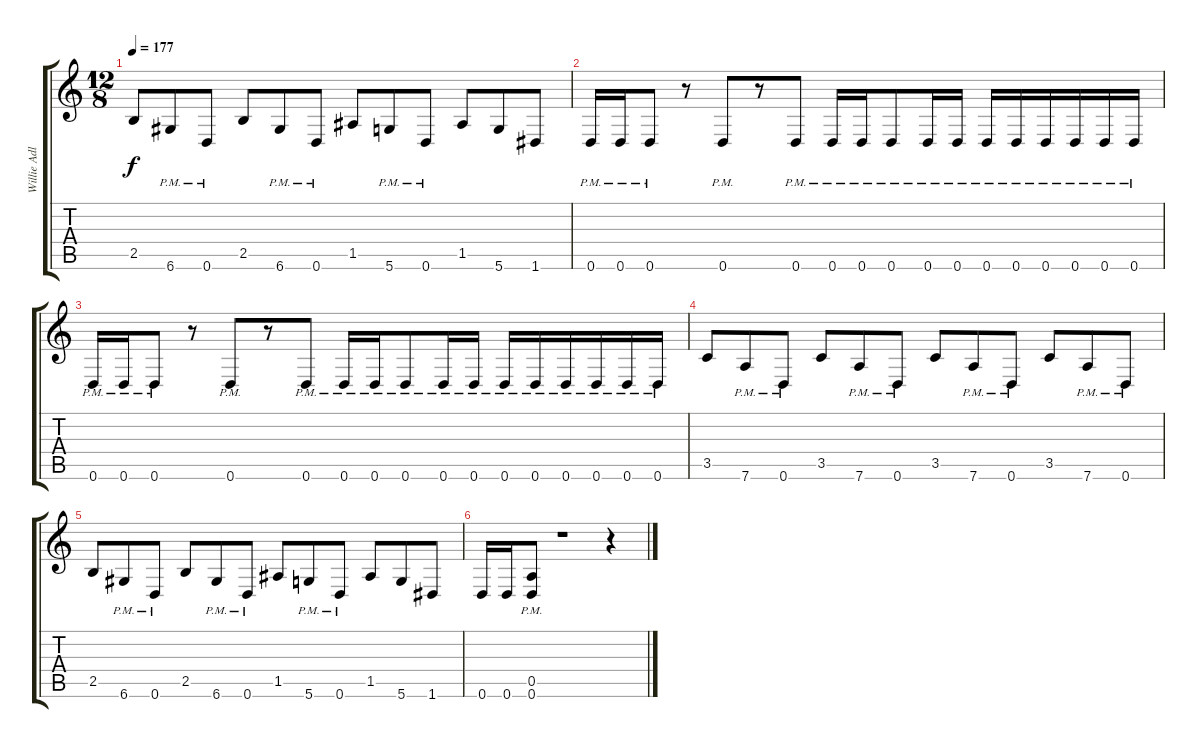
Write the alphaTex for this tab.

\track ("Willie Adler" "Willie Adl") {instrument distortionguitar}
\staff {score tabs}
\tuning (E4 B3 G3 D3 A2 D2) {hide}
\ts (12 8)
\tempo 177
\clef g2
\ks c
2.5.8{dy f} 6.6{pm}.8 0.6{pm}.8 2.5.8 6.6{pm}.8 0.6{pm}.8 1.5.8 5.6{pm}.8 0.6{pm}.8 1.5.8 5.6.8 1.6.8 |
0.6{pm}.16 0.6{pm}.16 0.6{pm}.8 r.8 0.6{pm}.8 r.8 0.6{pm}.8 0.6{pm}.16 0.6{pm}.16 0.6{pm}.8 0.6{pm}.16 0.6{pm}.16 0.6{pm}.16 0.6{pm}.16 0.6{pm}.16 0.6{pm}.16 0.6{pm}.16 0.6{pm}.16 |
0.6{pm}.16 0.6{pm}.16 0.6{pm}.8 r.8 0.6{pm}.8 r.8 0.6{pm}.8 0.6{pm}.16 0.6{pm}.16 0.6{pm}.8 0.6{pm}.16 0.6{pm}.16 0.6{pm}.16 0.6{pm}.16 0.6{pm}.16 0.6{pm}.16 0.6{pm}.16 0.6{pm}.16 |
3.5.8 7.6{pm}.8 0.6{pm}.8 3.5.8 7.6{pm}.8 0.6{pm}.8 3.5.8 7.6{pm}.8 0.6{pm}.8 3.5.8 7.6{pm}.8 0.6{pm}.8 |
2.5.8 6.6{pm}.8 0.6{pm}.8 2.5.8 6.6{pm}.8 0.6{pm}.8 1.5.8 5.6{pm}.8 0.6{pm}.8 1.5.8 5.6.8 1.6.8 |
0.6.16 0.6.16 (0.5{pm} 0.6{pm}).8 r.1 r.4
